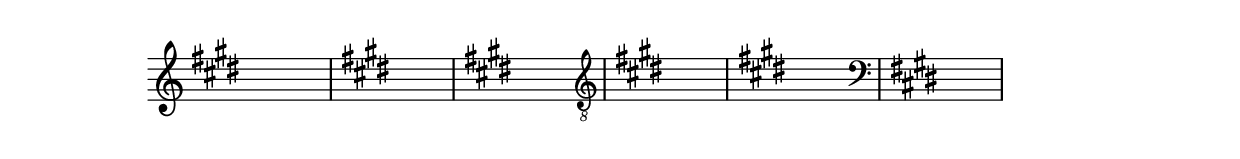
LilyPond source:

%% -*- coding: utf-8 -*-
\version "2.16.0"

\relative c'' {
  \override Staff.TimeSignature #'transparent = ##t
  \override Score.BarNumber #'transparent = ##t
  %% \override Score.RehearsalMark #'font-size = #-2
  %% \set Score.markFormatter = #format-mark-numbers


  %% CAVAQUINHO - BANJO
  \tag #'cv {
    \key e \major
    s1
  }

  %% BANDOLIM
  \tag #'bd {
    \key e \major
    s
  }

  %% VIOLA
  \tag #'va {
    \key e \major
    s
  }

  %% VIOLÃO TENOR
  \tag #'vt {
    \clef "G_8"
    \key e \major
    s
  }

  %% VIOLÃO
  \tag #'vi {
    \clef "G_8"
    \key e \major
    s
  }

  %% BAIXO - BAIXOLÃO
  \tag #'bx {
    \clef bass
    \key e \major
    s
  }
}
